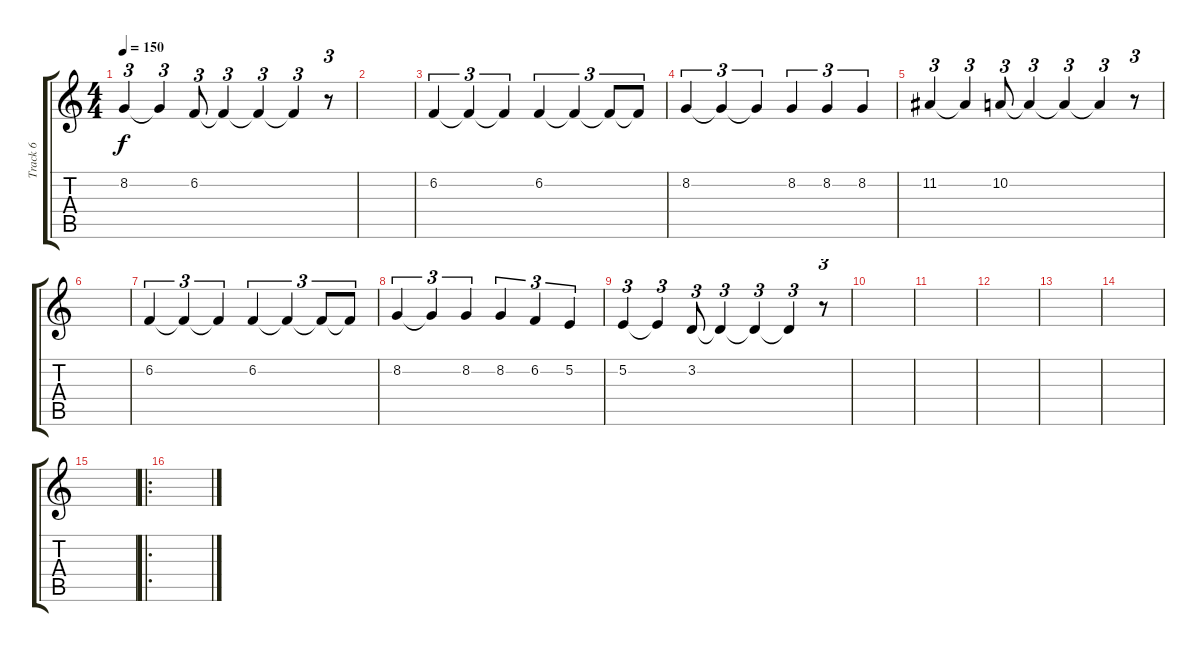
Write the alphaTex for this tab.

\track ("Track 6" "Track 6") {instrument lead6voice}
\staff {score tabs}
\tuning (E4 B3 G3 D3 A2 D2) {hide}
\ts (4 4)
\tempo 150
\clef g2
\ks c
8.2.4{tu (3 2) dy f} 8.2{t}.4{tu (3 2)} 6.2.8{tu (3 2)} 6.2{t}.4{tu (3 2)} 6.2{t}.4{tu (3 2)} 6.2{t}.4{tu (3 2)} r.8{tu (3 2)} |
|
6.2.4{tu (3 2)} 6.2{t}.4{tu (3 2)} 6.2{t}.4{tu (3 2)} 6.2.4{tu (3 2)} 6.2{t}.4{tu (3 2)} 6.2{t}.8{tu (3 2)} 6.2{t}.8{tu (3 2)} |
8.2.4{tu (3 2)} 8.2{t}.4{tu (3 2)} 8.2{t}.4{tu (3 2)} 8.2.4{tu (3 2)} 8.2.4{tu (3 2)} 8.2.4{tu (3 2)} |
11.2.4{tu (3 2)} 11.2{t}.4{tu (3 2)} 10.2.8{tu (3 2)} 10.2{t}.4{tu (3 2)} 10.2{t}.4{tu (3 2)} 10.2{t}.4{tu (3 2)} r.8{tu (3 2)} |
|
6.2.4{tu (3 2)} 6.2{t}.4{tu (3 2)} 6.2{t}.4{tu (3 2)} 6.2.4{tu (3 2)} 6.2{t}.4{tu (3 2)} 6.2{t}.8{tu (3 2)} 6.2{t}.8{tu (3 2)} |
8.2.4{tu (3 2)} 8.2{t}.4{tu (3 2)} 8.2.4{tu (3 2)} 8.2.4{tu (3 2)} 6.2.4{tu (3 2)} 5.2.4{tu (3 2)} |
5.2.4{tu (3 2)} 5.2{t}.4{tu (3 2)} 3.2.8{tu (3 2)} 3.2{t}.4{tu (3 2)} 3.2{t}.4{tu (3 2)} 3.2{t}.4{tu (3 2)} r.8{tu (3 2)} |
|
|
|
|
|
|
\ro
